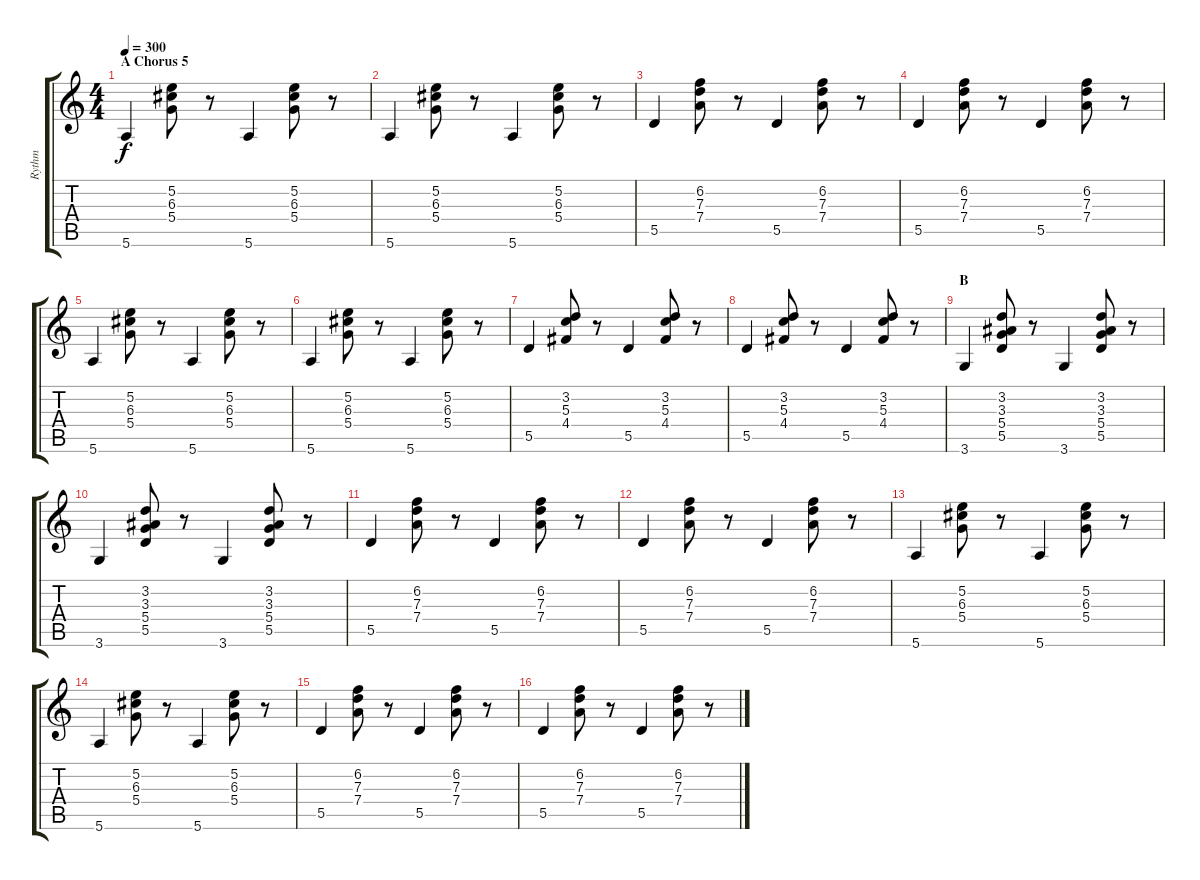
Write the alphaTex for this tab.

\track ("Rythm" "Rythm") {instrument acousticguitarnylon}
\staff {score tabs}
\tuning (E4 B3 G3 D3 A2 E2) {hide}
\ts (4 4)
\section ("" "A Chorus 5")
\tempo 300
\clef g2
\ks c
5.6.4{dy f} (5.2 6.3 5.4).8 r.8 5.6.4 (5.2 6.3 5.4).8 r.8 |
5.6.4 (5.2 6.3 5.4).8 r.8 5.6.4 (5.2 6.3 5.4).8 r.8 |
5.5.4 (6.2 7.3 7.4).8 r.8 5.5.4 (6.2 7.3 7.4).8 r.8 |
5.5.4 (6.2 7.3 7.4).8 r.8 5.5.4 (6.2 7.3 7.4).8 r.8 |
5.6.4 (5.2 6.3 5.4).8 r.8 5.6.4 (5.2 6.3 5.4).8 r.8 |
5.6.4 (5.2 6.3 5.4).8 r.8 5.6.4 (5.2 6.3 5.4).8 r.8 |
5.5.4 (3.2 5.3 4.4).8 r.8 5.5.4 (3.2 5.3 4.4).8 r.8 |
5.5.4 (3.2 5.3 4.4).8 r.8 5.5.4 (3.2 5.3 4.4).8 r.8 |
\section ("" "B")
3.6.4 (3.2 3.3 5.4 5.5).8 r.8 3.6.4 (3.2 3.3 5.4 5.5).8 r.8 |
3.6.4 (3.2 3.3 5.4 5.5).8 r.8 3.6.4 (3.2 3.3 5.4 5.5).8 r.8 |
5.5.4 (6.2 7.3 7.4).8 r.8 5.5.4 (6.2 7.3 7.4).8 r.8 |
5.5.4 (6.2 7.3 7.4).8 r.8 5.5.4 (6.2 7.3 7.4).8 r.8 |
5.6.4 (5.2 6.3 5.4).8 r.8 5.6.4 (5.2 6.3 5.4).8 r.8 |
5.6.4 (5.2 6.3 5.4).8 r.8 5.6.4 (5.2 6.3 5.4).8 r.8 |
5.5.4 (6.2 7.3 7.4).8 r.8 5.5.4 (6.2 7.3 7.4).8 r.8 |
5.5.4 (6.2 7.3 7.4).8 r.8 5.5.4 (6.2 7.3 7.4).8 r.8
